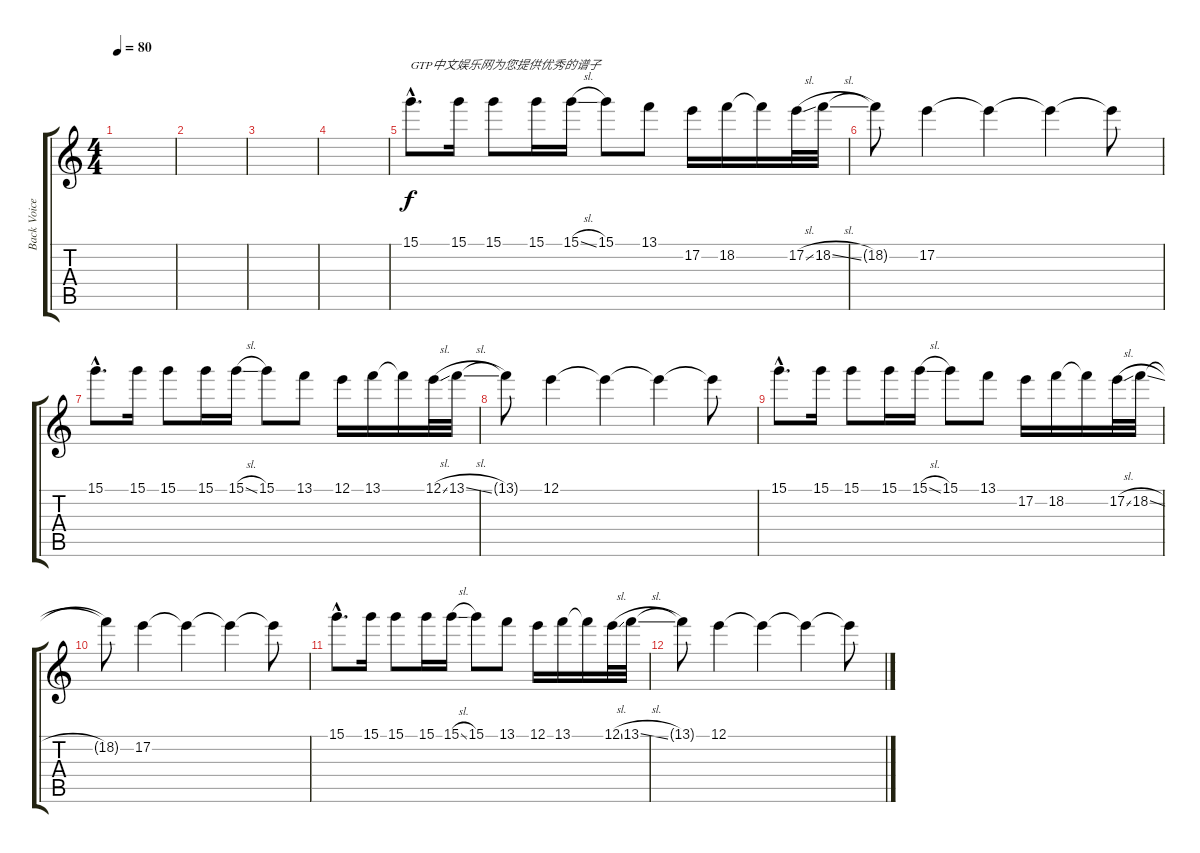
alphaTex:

\track ("Back Voices" "Back Voice") {instrument acousticguitarnylon}
\staff {score tabs}
\tuning (E4 B3 G3 D3 A2 E2) {hide}
\ts (4 4)
\tempo 80
\clef g2
\ks c
|
|
|
|
15.1{hac}.8{d txt "GTP中文娱乐网为您提供优秀的谱子"} 15.1.16 15.1.8 15.1.16 15.1{sl}.16 15.1.8 13.1.8 17.2.16 18.2.16 18.2{t}.16 17.2{sl}.32 18.2{sl}.32 |
18.2{t}.8 17.2.4 17.2{t}.4 17.2{t}.4 17.2{t}.8 |
15.1{hac}.8{d} 15.1.16 15.1.8 15.1.16 15.1{sl}.16 15.1.8 13.1.8 12.1.16 13.1.16 13.1{t}.16 12.1{sl}.32 13.1{sl}.32 |
13.1{t}.8 12.1.4 12.1{t}.4 12.1{t}.4 12.1{t}.8 |
15.1{hac}.8{d} 15.1.16 15.1.8 15.1.16 15.1{sl}.16 15.1.8 13.1.8 17.2.16 18.2.16 18.2{t}.16 17.2{sl}.32 18.2{sl}.32 |
18.2{t}.8 17.2.4 17.2{t}.4 17.2{t}.4 17.2{t}.8 |
15.1{hac}.8{d} 15.1.16 15.1.8 15.1.16 15.1{sl}.16 15.1.8 13.1.8 12.1.16 13.1.16 13.1{t}.16 12.1{sl}.32 13.1{sl}.32 |
13.1{t}.8 12.1.4 12.1{t}.4 12.1{t}.4 12.1{t}.8
